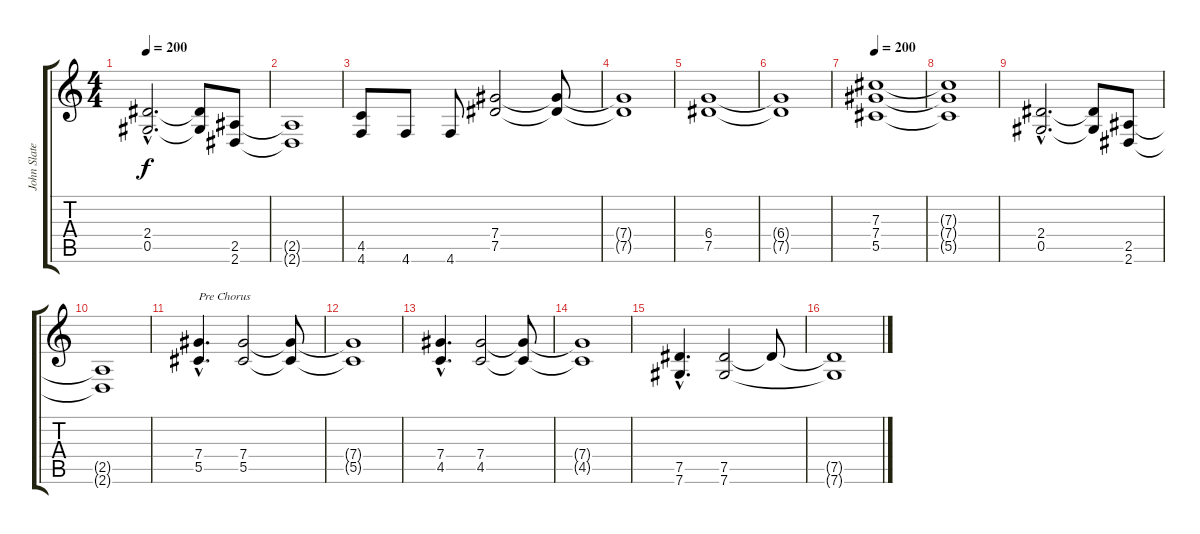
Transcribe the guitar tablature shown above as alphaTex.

\track ("John Slater" "John Slate") {instrument distortionguitar}
\staff {score tabs}
\tuning (Eb4 Bb3 Gb3 Db3 Ab2 Db2) {hide}
\ts (4 4)
\tempo 200
\clef g2
\ks c
(2.4{hac} 0.5{hac}).2{d dy f} (2.4{t} 0.5{t}).8 (2.5 2.6).8 |
(2.5{t} 2.6{t}).1 |
(4.5 4.6).8 4.6.8 4.6.8 (7.4 7.5).2 (7.4{t} 7.5{t}).8 |
(7.4{t} 7.5{t}).1 |
(6.4 7.5).1 |
(6.4{t} 7.5{t}).1 |
\tempo 200
(7.3 7.4 5.5).1 |
(7.3{t} 7.4{t} 5.5{t}).1 |
(2.4{hac} 0.5{hac}).2{d} (2.4{t} 0.5{t}).8 (2.5 2.6).8 |
(2.5{t} 2.6{t}).1 |
(7.4{hac} 5.5{hac}).4{d txt "Pre Chorus"} (7.4 5.5).2 (7.4{t} 5.5{t}).8 |
(7.4{t} 5.5{t}).1 |
(7.4{hac} 4.5{hac}).4{d} (7.4 4.5).2 (7.4{t} 4.5{t}).8 |
(7.4{t} 4.5{t}).1 |
(7.5{hac} 7.6{hac}).4{d} (7.5 7.6).2 7.5{t}.8 |
(7.5{t} 7.6{t}).1
